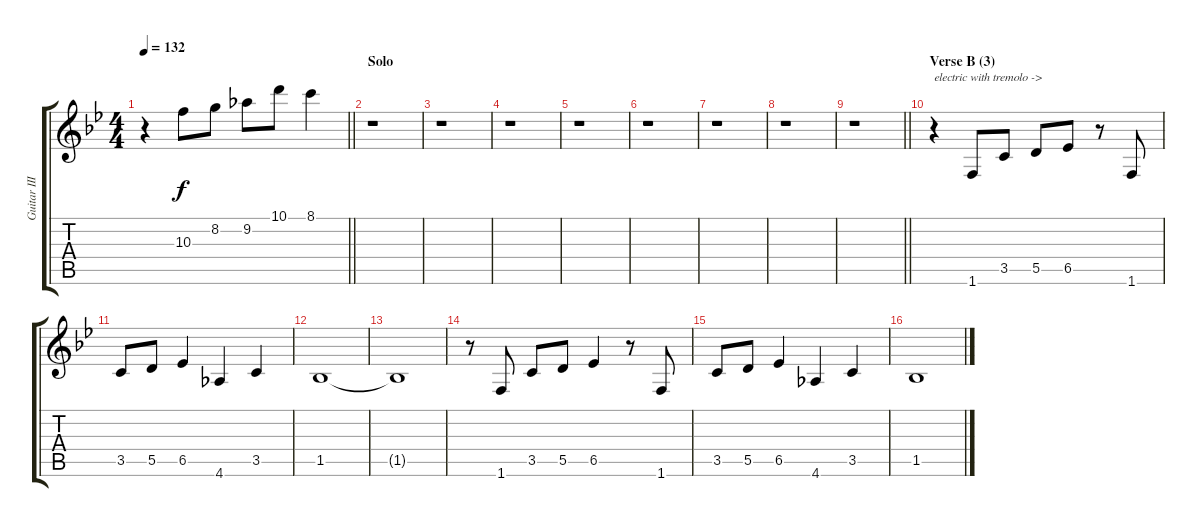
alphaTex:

\track ("Guitar III (Jun)" "Guitar III") {instrument electricguitarjazz}
\staff {score tabs}
\tuning (E4 B3 G3 D3 A2 E2) {hide}
\ts (4 4)
\tempo 132
\clef g2
\barLineRight lightlight
\ks bb
r.4{dy f} 10.3.8 8.2.8 9.2.8 10.1.8 8.1.4 |
\section ("" "Solo")
r.1 |
r.1 |
r.1 |
r.1 |
r.1 |
r.1 |
r.1 |
\barLineRight lightlight
r.1 |
\section ("" "Verse B (3)")
r.4{txt "electric with tremolo ->" instrument distortionguitar} 1.6.8 3.5.8 5.5.8 6.5.8 r.8 1.6.8 |
3.5.8 5.5.8 6.5.4 4.6.4 3.5.4 |
1.5.1 |
1.5{t}.1 |
r.8 1.6.8 3.5.8 5.5.8 6.5.4 r.8 1.6.8 |
3.5.8 5.5.8 6.5.4 4.6.4 3.5.4 |
1.5.1
